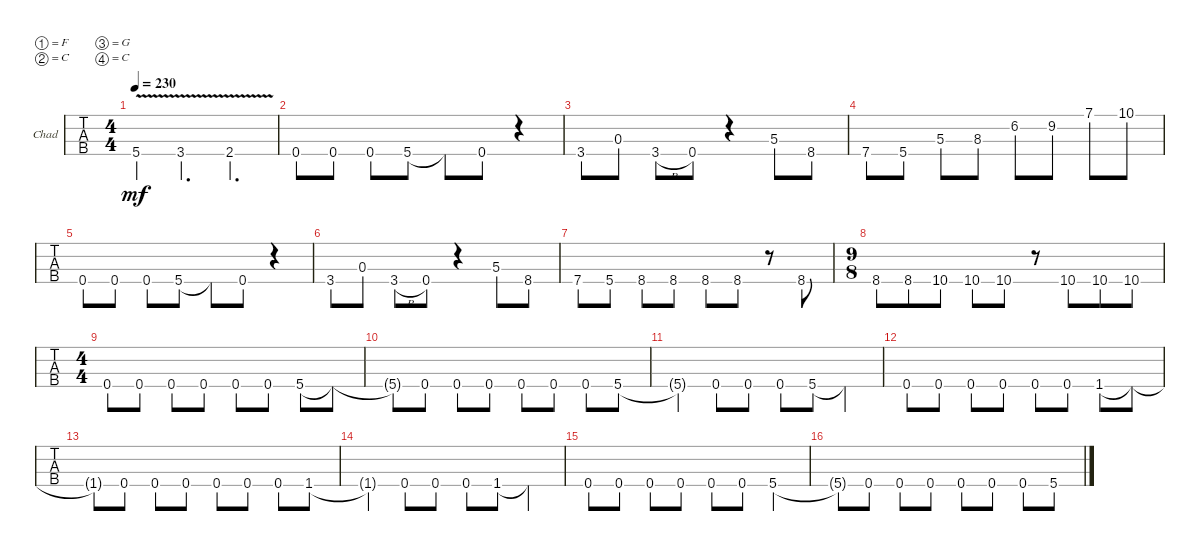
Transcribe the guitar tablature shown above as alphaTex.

\bracketExtendMode groupsimilarinstruments
\firstSystemTrackNameOrientation horizontal
\otherSystemsTrackNameOrientation horizontal
\track ("Doctor Lagorno" "Chad") {instrument electricbassfinger}
\staff {tabs}
\tuning (F2 C2 G1 C1)
\ts (4 4)
\tempo 230
\clef f4
\ks c
5.4{v t}.4{dy mf} 3.4{v}.4{d} 2.4{v}.4{d} |
0.4.8 0.4.8 0.4.8 5.4.8 5.4{t}.8 0.4.8 r.4 |
3.4.8 0.3.8 3.4{h}.8 0.4.8 r.4 5.3.8 8.4.8 |
7.4.8 5.4.8 5.3.8 8.3.8 6.2.8 9.2.8 7.1.8 10.1.8 |
0.4.8 0.4.8 0.4.8 5.4.8 5.4{t}.8 0.4.8 r.4 |
3.4.8 0.3.8 3.4{h}.8 0.4.8 r.4 5.3.8 8.4.8 |
7.4.8 5.4.8 8.4.8 8.4.8 8.4.8 8.4.8 r.8 8.4.8 |
\ts (9 8)
8.4.8 8.4.8 10.4.8 10.4.8 10.4.8 r.8 10.4.8 10.4.8 10.4.8 |
\ts (4 4)
0.4.8 0.4.8 0.4.8 0.4.8 0.4.8 0.4.8 5.4.8 5.4{t}.8 |
5.4{t}.8 0.4.8 0.4.8 0.4.8 0.4.8 0.4.8 0.4.8 5.4.8 |
5.4{t}.4 0.4.8 0.4.8 0.4.8 5.4.8 5.4{t}.4 |
0.4.8 0.4.8 0.4.8 0.4.8 0.4.8 0.4.8 1.4.8 1.4{t}.8 |
1.4{t}.8 0.4.8 0.4.8 0.4.8 0.4.8 0.4.8 0.4.8 1.4.8 |
1.4{t}.4 0.4.8 0.4.8 0.4.8 1.4.8 1.4{t}.4 |
0.4.8 0.4.8 0.4.8 0.4.8 0.4.8 0.4.8 5.4.4 |
5.4{t}.8 0.4.8 0.4.8 0.4.8 0.4.8 0.4.8 0.4.8 5.4.8
